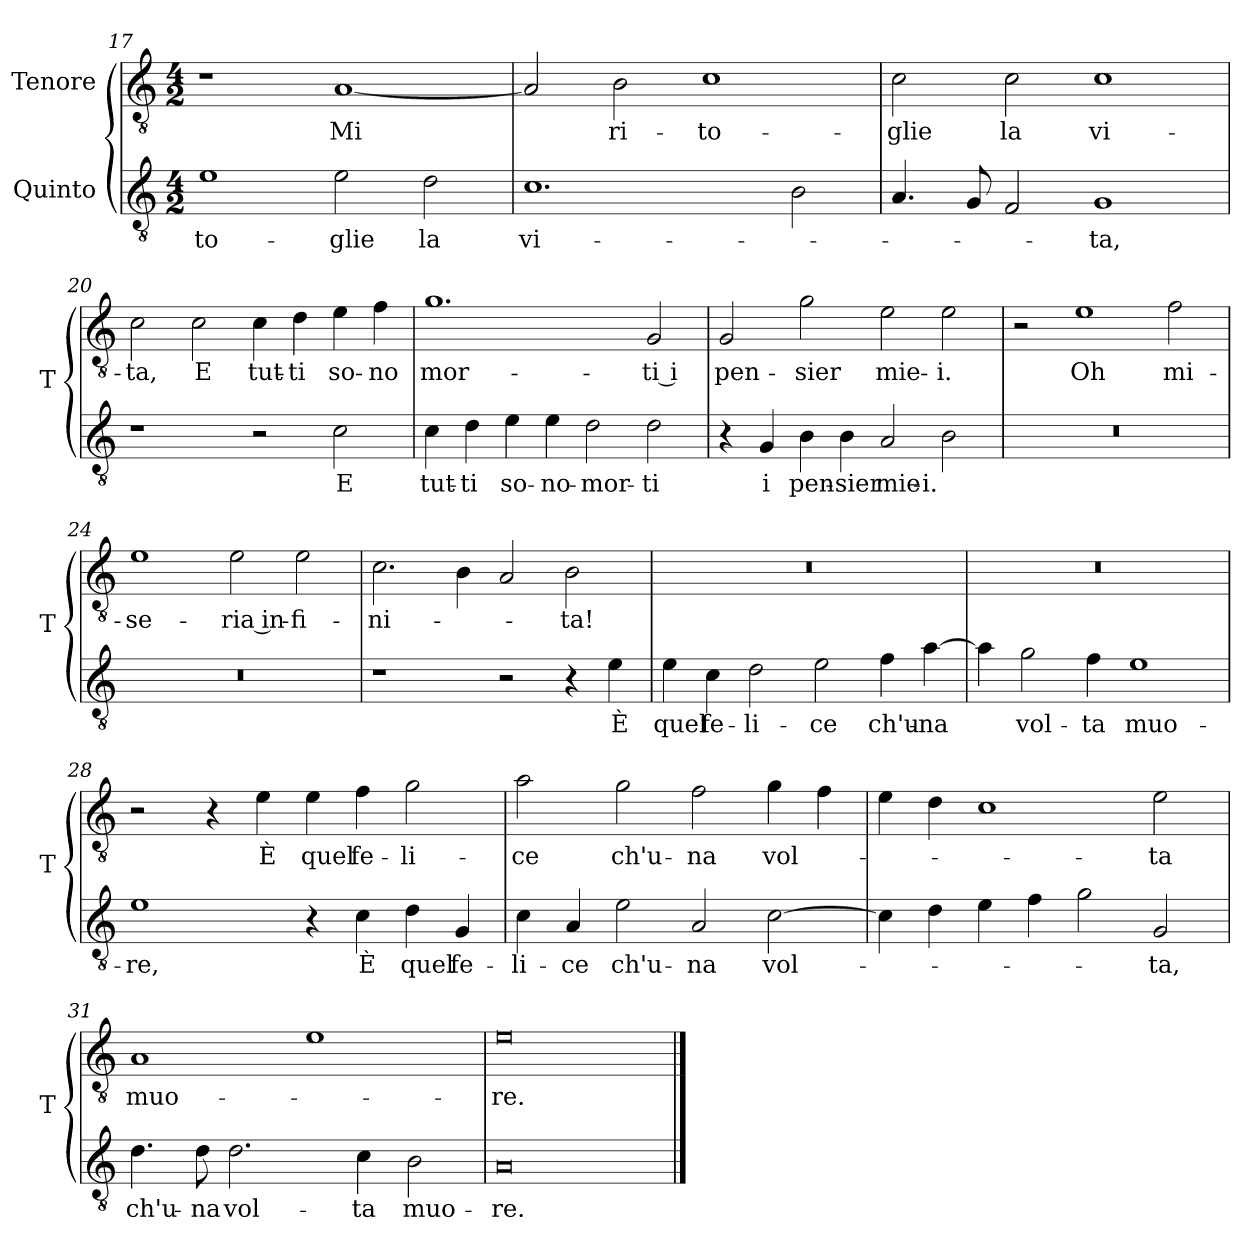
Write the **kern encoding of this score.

**kern	**text	**kern	**text
*part2	*part2	*part1	*part1
*staff2	*staff2	*staff1	*staff1
*I"Quinto	*	*I"Tenore	*
*	*	*I'T	*
*clefGv2	*	*clefGv2	*
*k[]	*	*k[]	*
*M4/2	*	*M4/2	*
=17	=17	=17	=17
1e	-to-	1r	.
2e	-glie	[1A	Mi
2d	la	.	.
=18	=18	=18	=18
1.c	vi-	2A]	.
.	.	2B	ri-
.	.	1c	-to-
2B	.	.	.
=19	=19	=19	=19
4.A	.	2c	-glie
8G	.	.	.
2F	.	2c	la
1G	-ta,	1c	vi-
=20	=20	=20	=20
1r	.	2c	-ta,
.	.	2c	E
2r	.	4c	tut-
.	.	4d	-ti
2c	E	4e	so-
.	.	4f	-no
=21	=21	=21	=21
4c	tut-	1.g	mor-
4d	-ti	.	.
4e	so-	.	.
4e	-no-	.	.
2d	-mor-	.	.
2d	-ti	2G	-ti i
=22	=22	=22	=22
4r	.	2G	pen-
4G	i	.	.
4B	pen-	2g	-sier
4B	-sier	.	.
2A	mie-	2e	mie-
2B	-i.	2e	-i.
=23	=23	=23	=23
0r	.	2r	.
.	.	1e	Oh
.	.	2f	mi-
=24	=24	=24	=24
0r	.	1e	-se-
.	.	2e	-ria in-
.	.	2e	-fi-
=25	=25	=25	=25
1r	.	2.c	-ni-
.	.	4B	.
2r	.	2A	.
4r	.	2B	-ta!
4e	È	.	.
=26	=26	=26	=26
4e	quel	0r	.
4c	fe-	.	.
2d	-li-	.	.
2e	-ce	.	.
4f	ch'u-	.	.
[4a	-na	.	.
=27	=27	=27	=27
4a]	.	0r	.
2g	vol-	.	.
4f	-ta	.	.
1e	muo-	.	.
=28	=28	=28	=28
1e	-re,	2r	.
.	.	4r	.
.	.	4e	È
4r	.	4e	quel
4c	È	4f	fe-
4d	quel	2g	-li-
4G	fe-	.	.
=29	=29	=29	=29
4c	-li-	2a	-ce
4A	-ce	.	.
2e	ch'u-	2g	ch'u-
2A	-na	2f	-na
[2c	vol-	4g	vol-
.	.	4f	.
=30	=30	=30	=30
4c]	.	4e	.
4d	.	4d	.
4e	.	1c	.
4f	.	.	.
2g	.	.	.
2G	-ta,	2e	-ta
=31	=31	=31	=31
4.d	ch'u-	1A	muo-
8d	-na	.	.
2.d	vol-	.	.
.	.	1e	.
4c	-ta	.	.
2B	muo-	.	.
=32	=32	=32	=32
0A	-re.	0e	-re.
==	==	==	==
*-	*-	*-	*-
